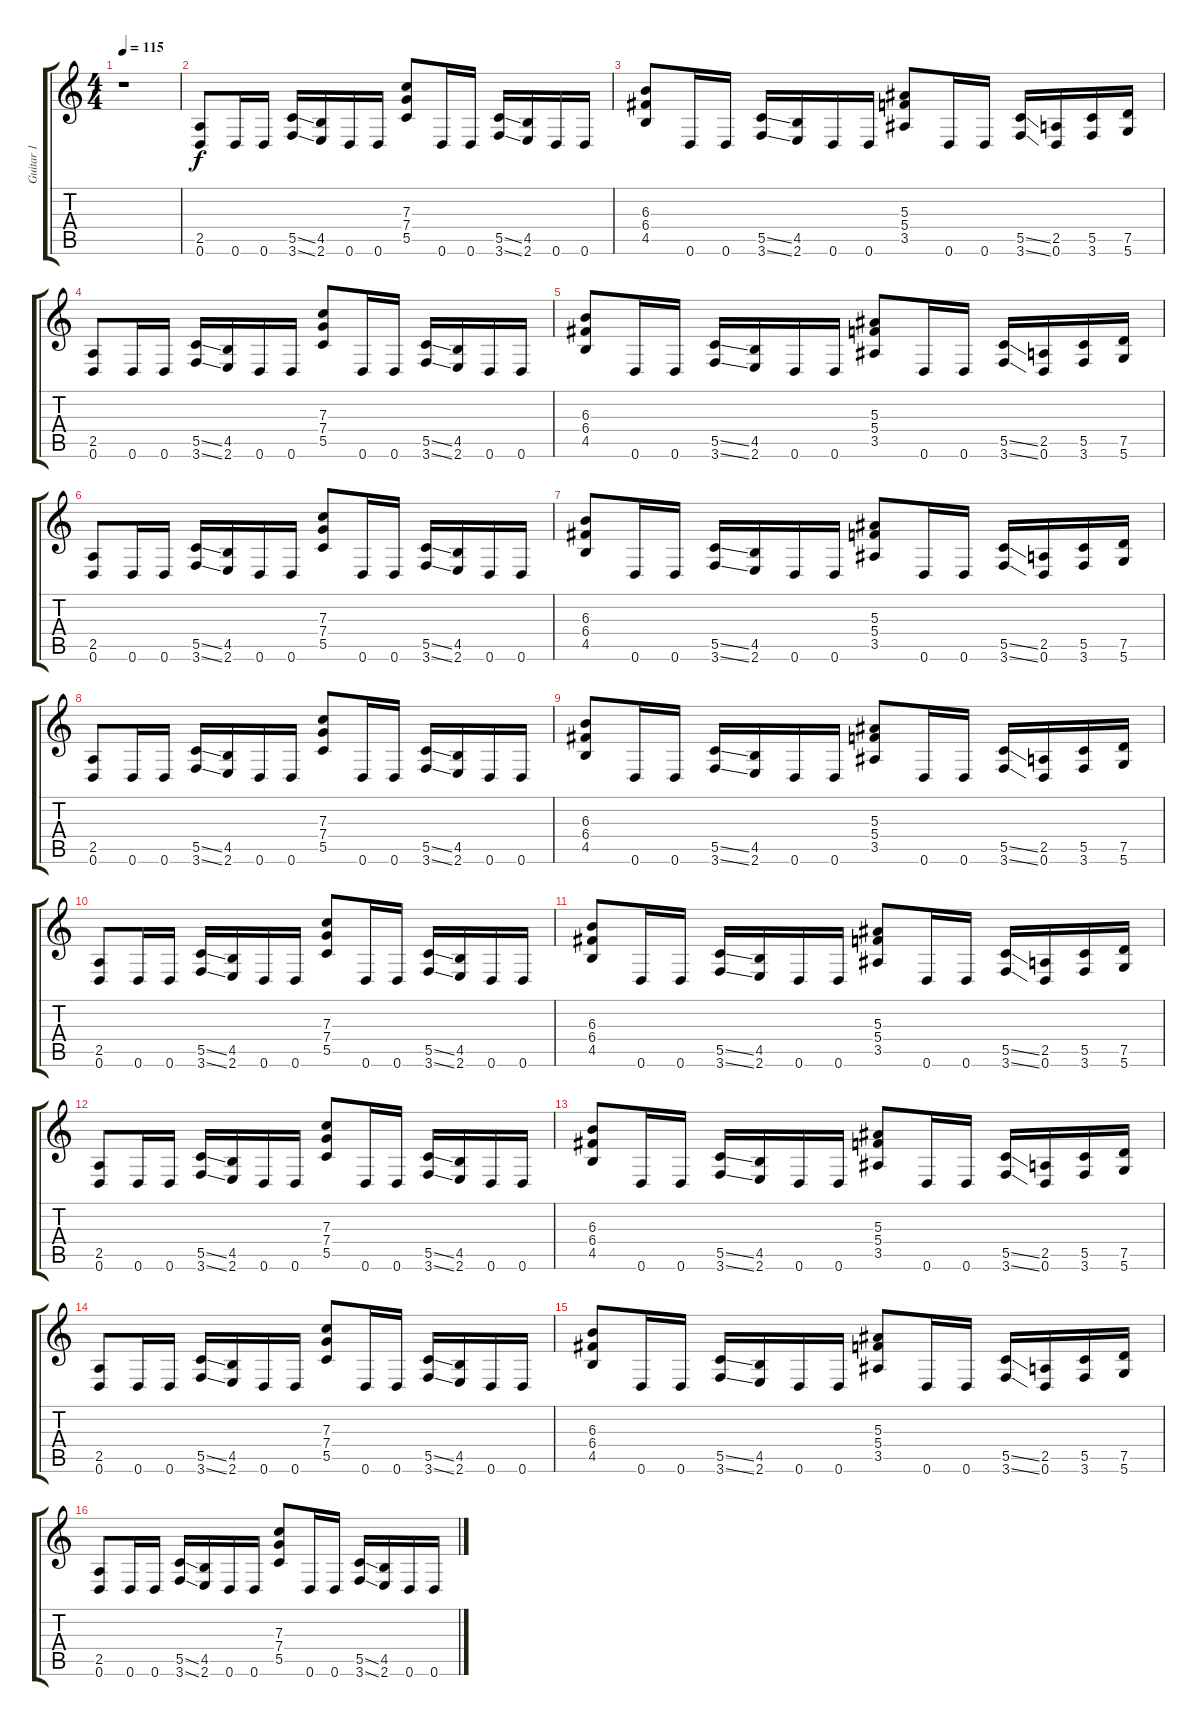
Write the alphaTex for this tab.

\track ("Guitar 1" "Guitar 1") {instrument overdrivenguitar}
\staff {score tabs}
\tuning (D4 A3 F3 C3 G2 D2) {hide}
\ts (4 4)
\tempo 115
\clef g2
\ks c
r.1{dy f instrument overdrivenguitar} |
(2.5 0.6).8 0.6.16 0.6.16 (5.5{ss} 3.6{ss}).16 (4.5 2.6).16 0.6.16 0.6.16 (7.3 7.4 5.5).8 0.6.16 0.6.16 (5.5{ss} 3.6{ss}).16 (4.5 2.6).16 0.6.16 0.6.16 |
(6.3 6.4 4.5).8 0.6.16 0.6.16 (5.5{ss} 3.6{ss}).16 (4.5 2.6).16 0.6.16 0.6.16 (5.3 5.4 3.5).8 0.6.16 0.6.16 (5.5{ss} 3.6{ss}).16 (2.5 0.6).16 (5.5 3.6).16 (7.5 5.6).16 |
(2.5 0.6).8 0.6.16 0.6.16 (5.5{ss} 3.6{ss}).16 (4.5 2.6).16 0.6.16 0.6.16 (7.3 7.4 5.5).8 0.6.16 0.6.16 (5.5{ss} 3.6{ss}).16 (4.5 2.6).16 0.6.16 0.6.16 |
(6.3 6.4 4.5).8 0.6.16 0.6.16 (5.5{ss} 3.6{ss}).16 (4.5 2.6).16 0.6.16 0.6.16 (5.3 5.4 3.5).8 0.6.16 0.6.16 (5.5{ss} 3.6{ss}).16 (2.5 0.6).16 (5.5 3.6).16 (7.5 5.6).16 |
(2.5 0.6).8 0.6.16 0.6.16 (5.5{ss} 3.6{ss}).16 (4.5 2.6).16 0.6.16 0.6.16 (7.3 7.4 5.5).8 0.6.16 0.6.16 (5.5{ss} 3.6{ss}).16 (4.5 2.6).16 0.6.16 0.6.16 |
(6.3 6.4 4.5).8 0.6.16 0.6.16 (5.5{ss} 3.6{ss}).16 (4.5 2.6).16 0.6.16 0.6.16 (5.3 5.4 3.5).8 0.6.16 0.6.16 (5.5{ss} 3.6{ss}).16 (2.5 0.6).16 (5.5 3.6).16 (7.5 5.6).16 |
(2.5 0.6).8 0.6.16 0.6.16 (5.5{ss} 3.6{ss}).16 (4.5 2.6).16 0.6.16 0.6.16 (7.3 7.4 5.5).8 0.6.16 0.6.16 (5.5{ss} 3.6{ss}).16 (4.5 2.6).16 0.6.16 0.6.16 |
(6.3 6.4 4.5).8 0.6.16 0.6.16 (5.5{ss} 3.6{ss}).16 (4.5 2.6).16 0.6.16 0.6.16 (5.3 5.4 3.5).8 0.6.16 0.6.16 (5.5{ss} 3.6{ss}).16 (2.5 0.6).16 (5.5 3.6).16 (7.5 5.6).16 |
(2.5 0.6).8 0.6.16 0.6.16 (5.5{ss} 3.6{ss}).16 (4.5 2.6).16 0.6.16 0.6.16 (7.3 7.4 5.5).8 0.6.16 0.6.16 (5.5{ss} 3.6{ss}).16 (4.5 2.6).16 0.6.16 0.6.16 |
(6.3 6.4 4.5).8 0.6.16 0.6.16 (5.5{ss} 3.6{ss}).16 (4.5 2.6).16 0.6.16 0.6.16 (5.3 5.4 3.5).8 0.6.16 0.6.16 (5.5{ss} 3.6{ss}).16 (2.5 0.6).16 (5.5 3.6).16 (7.5 5.6).16 |
(2.5 0.6).8 0.6.16 0.6.16 (5.5{ss} 3.6{ss}).16 (4.5 2.6).16 0.6.16 0.6.16 (7.3 7.4 5.5).8 0.6.16 0.6.16 (5.5{ss} 3.6{ss}).16 (4.5 2.6).16 0.6.16 0.6.16 |
(6.3 6.4 4.5).8 0.6.16 0.6.16 (5.5{ss} 3.6{ss}).16 (4.5 2.6).16 0.6.16 0.6.16 (5.3 5.4 3.5).8 0.6.16 0.6.16 (5.5{ss} 3.6{ss}).16 (2.5 0.6).16 (5.5 3.6).16 (7.5 5.6).16 |
(2.5 0.6).8 0.6.16 0.6.16 (5.5{ss} 3.6{ss}).16 (4.5 2.6).16 0.6.16 0.6.16 (7.3 7.4 5.5).8 0.6.16 0.6.16 (5.5{ss} 3.6{ss}).16 (4.5 2.6).16 0.6.16 0.6.16 |
(6.3 6.4 4.5).8 0.6.16 0.6.16 (5.5{ss} 3.6{ss}).16 (4.5 2.6).16 0.6.16 0.6.16 (5.3 5.4 3.5).8 0.6.16 0.6.16 (5.5{ss} 3.6{ss}).16 (2.5 0.6).16 (5.5 3.6).16 (7.5 5.6).16 |
(2.5 0.6).8 0.6.16 0.6.16 (5.5{ss} 3.6{ss}).16 (4.5 2.6).16 0.6.16 0.6.16 (7.3 7.4 5.5).8 0.6.16 0.6.16 (5.5{ss} 3.6{ss}).16 (4.5 2.6).16 0.6.16 0.6.16
